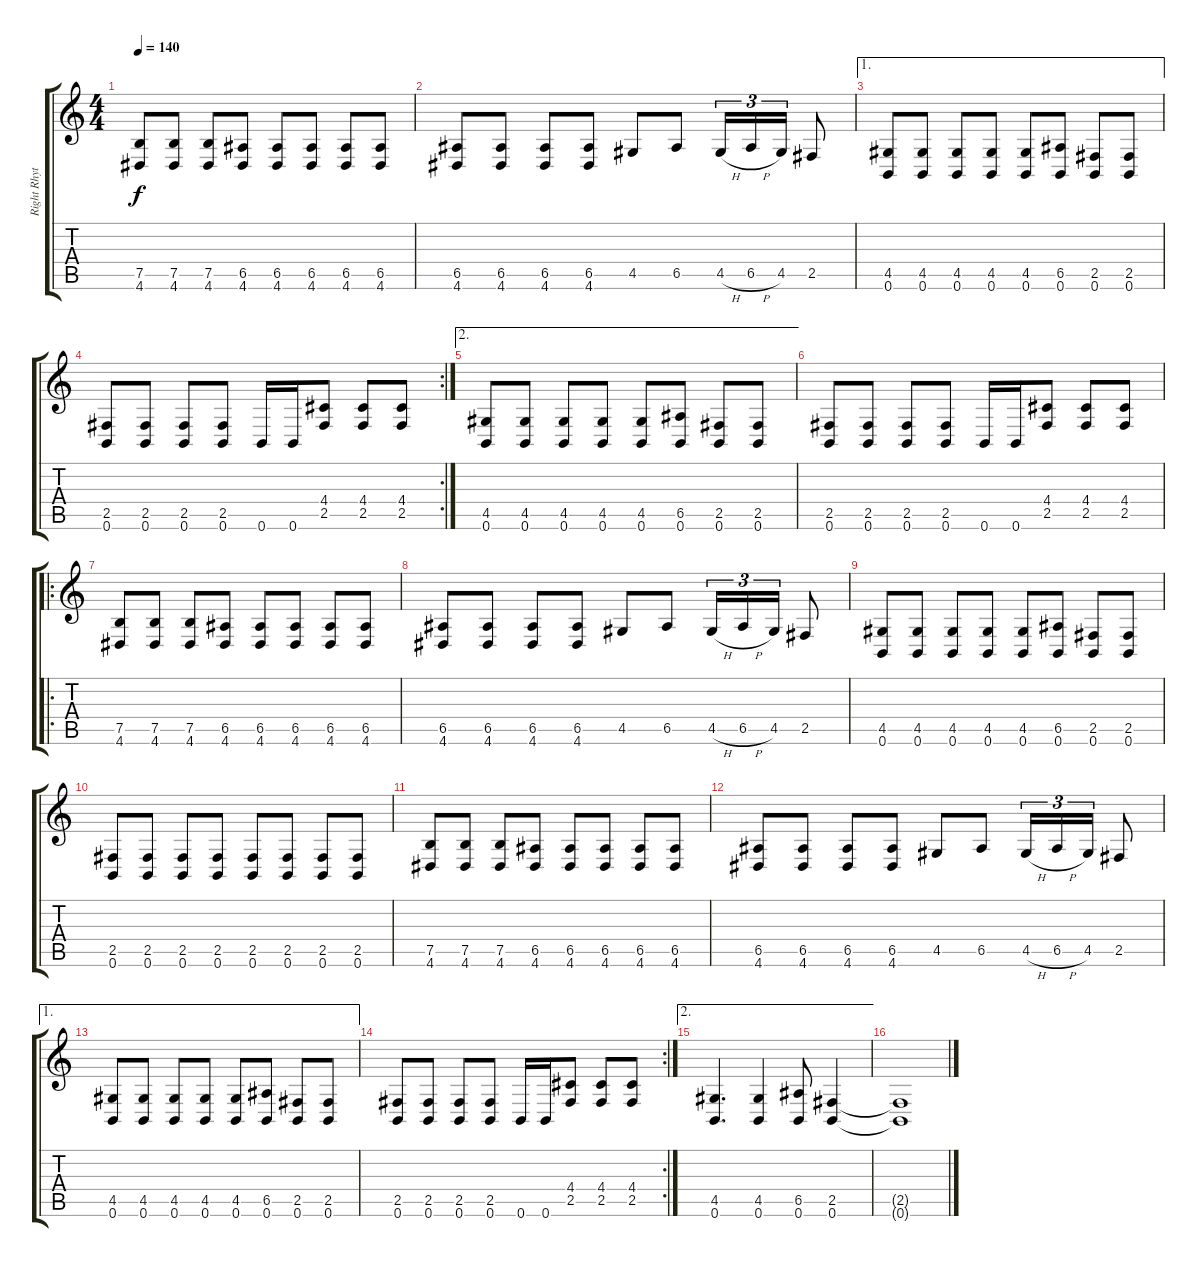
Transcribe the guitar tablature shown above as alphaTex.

\track ("Right Rhythm" "Right Rhyt") {instrument distortionguitar}
\staff {score tabs}
\tuning (B3 Gb3 D3 A2 E2 B1) {hide}
\ts (4 4)
\tempo 140
\clef g2
\ks c
(7.5 4.6).8{dy f} (7.5 4.6).8 (7.5 4.6).8 (6.5 4.6).8 (6.5 4.6).8 (6.5 4.6).8 (6.5 4.6).8 (6.5 4.6).8 |
(6.5 4.6).8 (6.5 4.6).8 (6.5 4.6).8 (6.5 4.6).8 4.5.8 6.5.8 4.5{h}.16{tu (3 2)} 6.5{h}.16{tu (3 2)} 4.5.16{tu (3 2)} 2.5.8 |
\ae 1
(4.5 0.6).8 (4.5 0.6).8 (4.5 0.6).8 (4.5 0.6).8 (4.5 0.6).8 (6.5 0.6).8 (2.5 0.6).8 (2.5 0.6).8 |
\rc 2
(2.5 0.6).8 (2.5 0.6).8 (2.5 0.6).8 (2.5 0.6).8 0.6.16 0.6.16 (4.4 2.5).8 (4.4 2.5).8 (4.4 2.5).8 |
\ae 2
(4.5 0.6).8 (4.5 0.6).8 (4.5 0.6).8 (4.5 0.6).8 (4.5 0.6).8 (6.5 0.6).8 (2.5 0.6).8 (2.5 0.6).8 |
(2.5 0.6).8 (2.5 0.6).8 (2.5 0.6).8 (2.5 0.6).8 0.6.16 0.6.16 (4.4 2.5).8 (4.4 2.5).8 (4.4 2.5).8 |
\ro
(7.5 4.6).8 (7.5 4.6).8 (7.5 4.6).8 (6.5 4.6).8 (6.5 4.6).8 (6.5 4.6).8 (6.5 4.6).8 (6.5 4.6).8 |
(6.5 4.6).8 (6.5 4.6).8 (6.5 4.6).8 (6.5 4.6).8 4.5.8 6.5.8 4.5{h}.16{tu (3 2)} 6.5{h}.16{tu (3 2)} 4.5.16{tu (3 2)} 2.5.8 |
(4.5 0.6).8 (4.5 0.6).8 (4.5 0.6).8 (4.5 0.6).8 (4.5 0.6).8 (6.5 0.6).8 (2.5 0.6).8 (2.5 0.6).8 |
(2.5 0.6).8 (2.5 0.6).8 (2.5 0.6).8 (2.5 0.6).8 (2.5 0.6).8 (2.5 0.6).8 (2.5 0.6).8 (2.5 0.6).8 |
(7.5 4.6).8 (7.5 4.6).8 (7.5 4.6).8 (6.5 4.6).8 (6.5 4.6).8 (6.5 4.6).8 (6.5 4.6).8 (6.5 4.6).8 |
(6.5 4.6).8 (6.5 4.6).8 (6.5 4.6).8 (6.5 4.6).8 4.5.8 6.5.8 4.5{h}.16{tu (3 2)} 6.5{h}.16{tu (3 2)} 4.5.16{tu (3 2)} 2.5.8 |
\ae 1
(4.5 0.6).8 (4.5 0.6).8 (4.5 0.6).8 (4.5 0.6).8 (4.5 0.6).8 (6.5 0.6).8 (2.5 0.6).8 (2.5 0.6).8 |
\rc 2
(2.5 0.6).8 (2.5 0.6).8 (2.5 0.6).8 (2.5 0.6).8 0.6.16 0.6.16 (4.4 2.5).8 (4.4 2.5).8 (4.4 2.5).8 |
\ae 2
(4.5 0.6).4{d} (4.5 0.6).4 (6.5 0.6).8 (2.5 0.6).4 |
(2.5{t} 0.6{t}).1{volume 0}
